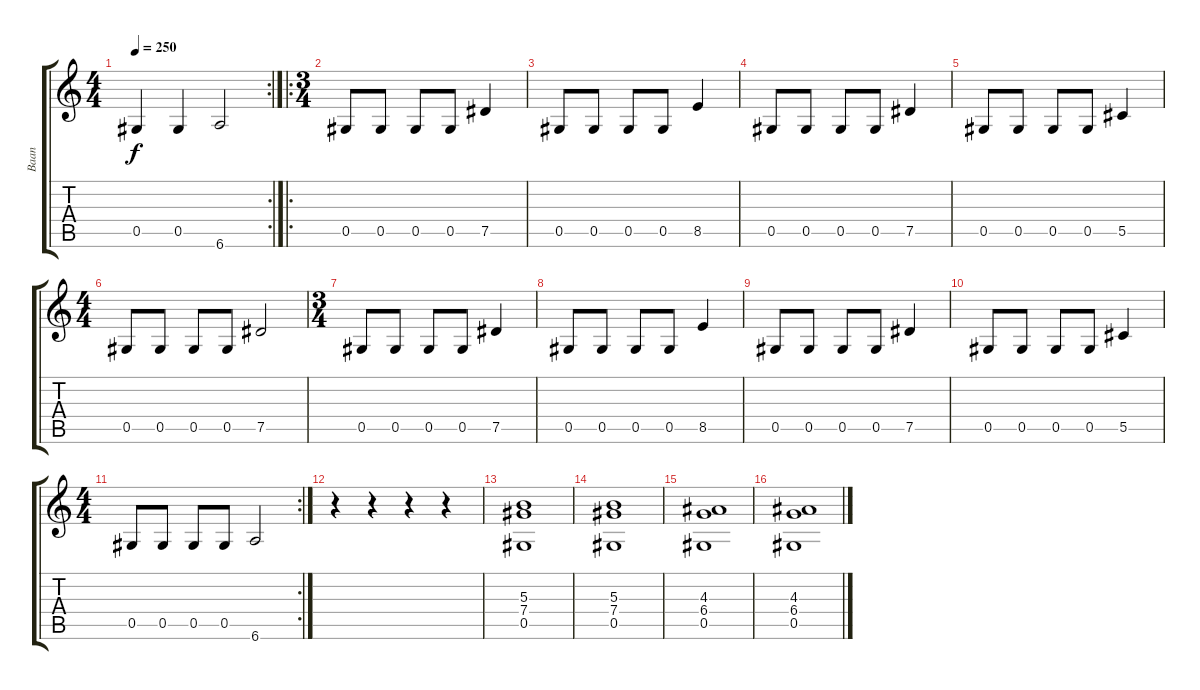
\track ("Baan" "Baan") {instrument electricbassfinger}
\staff {score tabs}
\tuning (Eb4 Bb3 Gb3 Db3 Ab2 Eb2) {hide}
\rc 2
\ts (4 4)
\tempo 250
\clef g2
\ks c
0.5.4{dy f} 0.5.4 6.6.2 |
\ro
\ts (3 4)
0.5.8 0.5.8 0.5.8 0.5.8 7.5.4 |
0.5.8 0.5.8 0.5.8 0.5.8 8.5.4 |
0.5.8 0.5.8 0.5.8 0.5.8 7.5.4 |
0.5.8 0.5.8 0.5.8 0.5.8 5.5.4 |
\ts (4 4)
0.5.8 0.5.8 0.5.8 0.5.8 7.5.2 |
\ts (3 4)
0.5.8 0.5.8 0.5.8 0.5.8 7.5.4 |
0.5.8 0.5.8 0.5.8 0.5.8 8.5.4 |
0.5.8 0.5.8 0.5.8 0.5.8 7.5.4 |
0.5.8 0.5.8 0.5.8 0.5.8 5.5.4 |
\rc 2
\ts (4 4)
0.5.8 0.5.8 0.5.8 0.5.8 6.6.2 |
r.4 r.4 r.4 r.4 |
(5.3 7.4 0.5).1 |
(5.3 7.4 0.5).1 |
(4.3 6.4 0.5).1 |
(4.3 6.4 0.5).1
